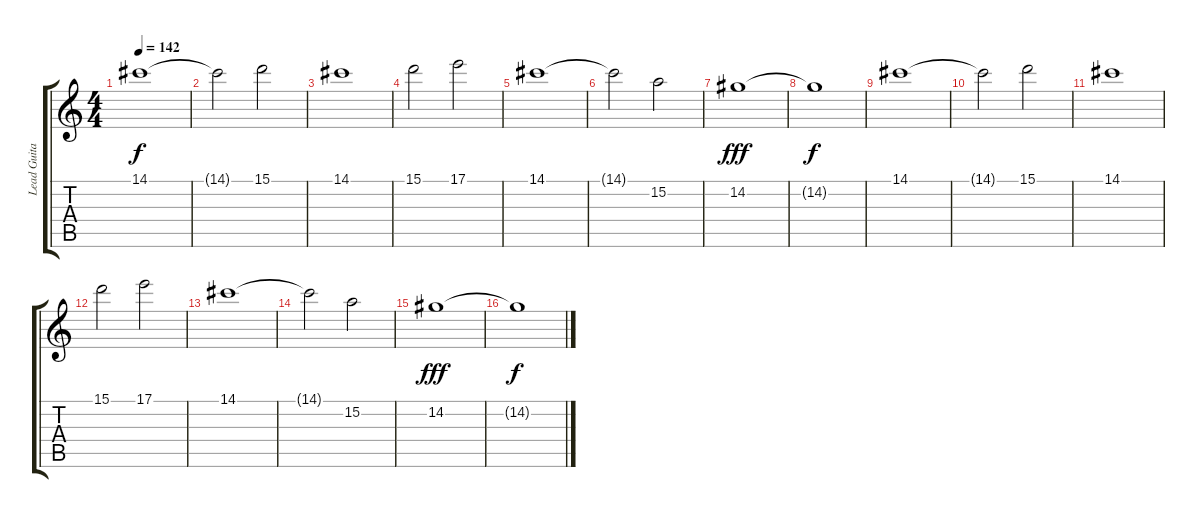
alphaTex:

\track ("Lead Guitar 1" "Lead Guita") {instrument distortionguitar}
\staff {score tabs}
\tuning (B3 Gb3 D3 A2 E2 B1) {hide}
\ts (4 4)
\tempo 142
\clef g2
\ks c
14.1.1{dy f} |
14.1{t}.2 15.1.2 |
14.1.1 |
15.1.2 17.1.2 |
14.1.1 |
14.1{t}.2 15.2.2 |
14.2.1{dy fff} |
14.2{t}.1{dy f} |
14.1.1 |
14.1{t}.2 15.1.2 |
14.1.1 |
15.1.2 17.1.2 |
14.1.1 |
14.1{t}.2 15.2.2 |
14.2.1{dy fff} |
14.2{t}.1{dy f}
